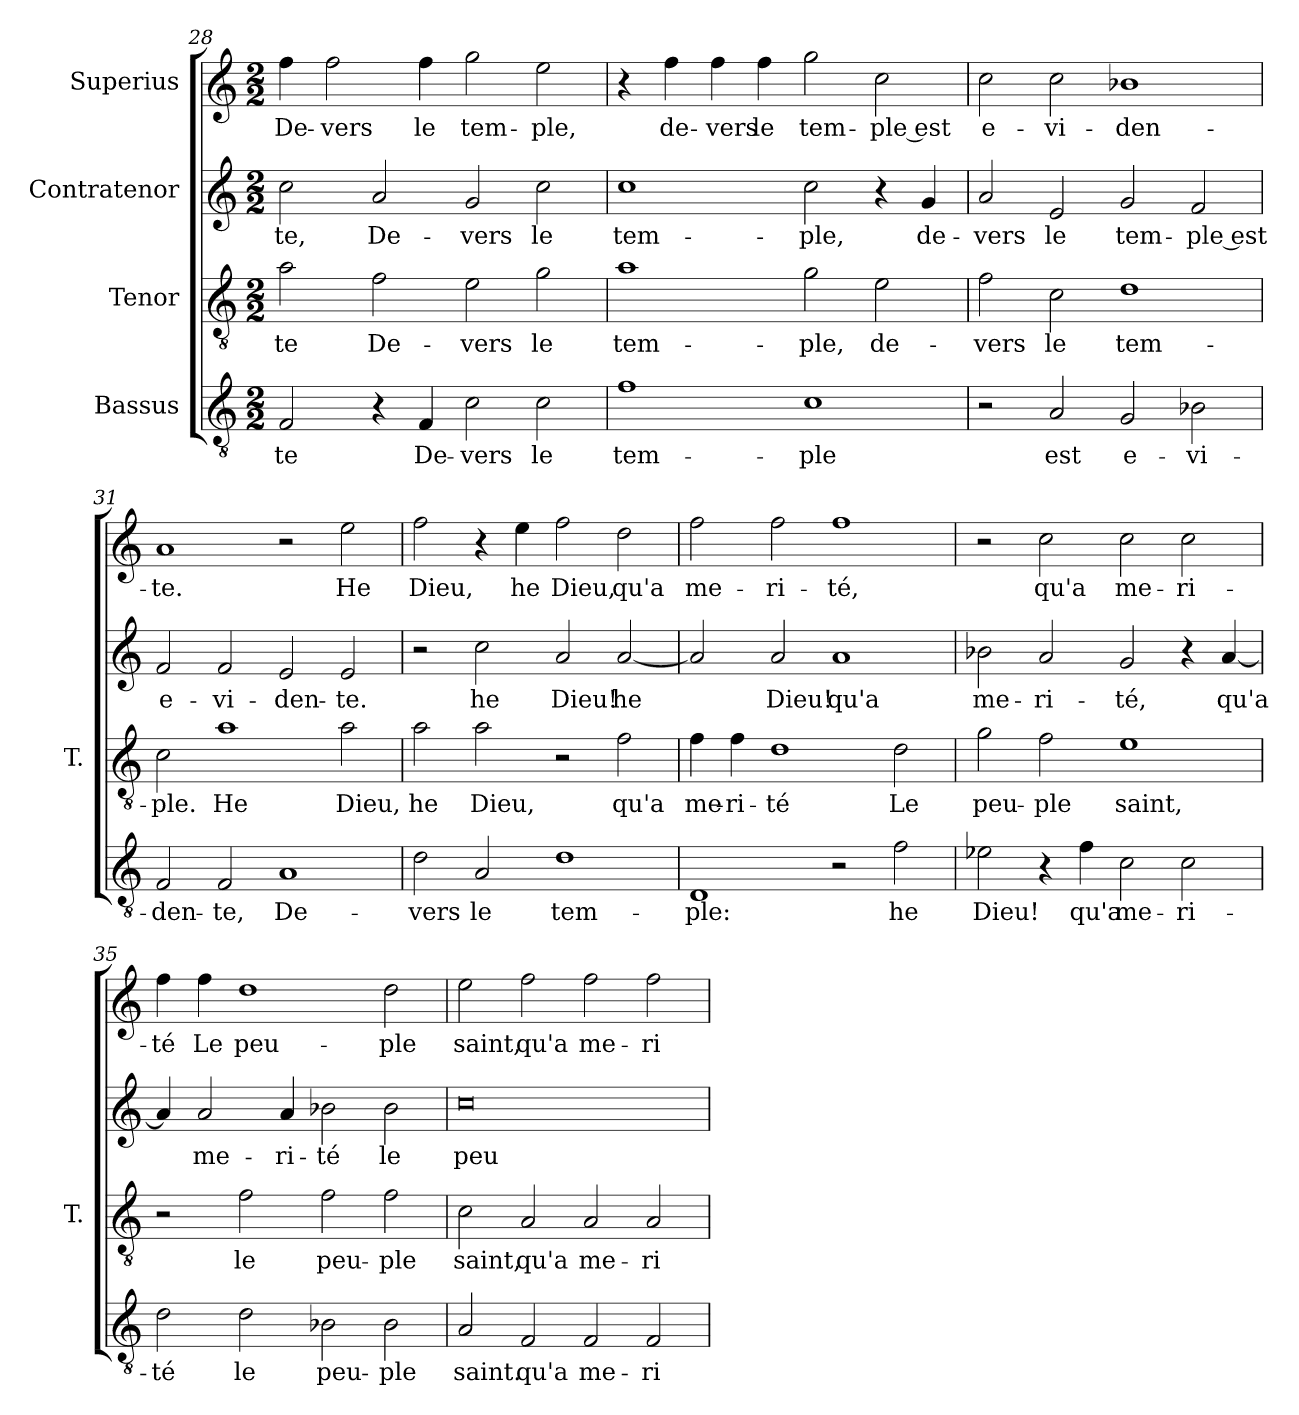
**kern	**text	**kern	**text	**kern	**text	**kern	**text
*part4	*part4	*part3	*part3	*part2	*part2	*part1	*part1
*staff4	*staff4	*staff3	*staff3	*staff2	*staff2	*staff1	*staff1
*I"Bassus	*	*I"Tenor	*	*I"Contratenor	*	*I"Superius	*
*	*	*I'T.	*	*	*	*	*
*clefGv2	*	*clefGv2	*	*clefG2	*	*clefG2	*
*ITrd7c12	*	*ITrd7c12	*	*	*	*	*
*k[]	*	*k[]	*	*k[]	*	*k[]	*
*C:	*	*C:	*	*C:	*	*C:	*
*M2/2	*	*M2/2	*	*M2/2	*	*M2/2	*
=28	=28	=28	=28	=28	=28	=28	=28
2FF/	-te	2A\	-te	2cc\	-te,	4ff\	De-
.	.	.	.	.	.	2ff\	-vers
4r	.	2F\	De-	2a/	De-	.	.
4FF/	De-	.	.	.	.	4ff\	le
2C\	-vers	2E\	-vers	2g/	-vers	2gg\	tem-
2C\	le	2G\	le	2cc\	le	2ee\	-ple,
=29	=29	=29	=29	=29	=29	=29	=29
1F\	tem-	1A\	tem-	1cc\	tem-	4r	.
.	.	.	.	.	.	4ff\	de-
.	.	.	.	.	.	4ff\	-vers
.	.	.	.	.	.	4ff\	le
1C\	-ple	2G\	-ple,	2cc\	-ple,	2gg\	tem-
.	.	2E\	de-	4r	.	2cc\	-ple est
.	.	.	.	4g/	de-	.	.
=30	=30	=30	=30	=30	=30	=30	=30
2r	.	2F\	-vers	2a/	-vers	2cc\	e-
2AA/	est	2C\	le	2e/	le	2cc\	-vi-
2GG/	e-	1D\	tem-	2g/	tem-	1b-X\	-den-
2BB-X\	-vi-	.	.	2f/	-ple est	.	.
!!LO:PB:g=z
=31	=31	=31	=31	=31	=31	=31	=31
2FF/	-den-	2C\	-ple.	2f/	e-	1a/	-te.
2FF/	-te,	1A\	He	2f/	-vi-	.	.
1AA/	De-	.	.	2e/	-den-	2r	.
.	.	2A\	Dieu,	2e/	-te.	2ee\	He
=32	=32	=32	=32	=32	=32	=32	=32
2D\	-vers	2A\	he	2r	.	2ff\	Dieu,
2AA/	le	2A\	Dieu,	2cc\	he	4r	.
.	.	.	.	.	.	4ee\	he
1D\	tem-	2r	.	2a/	Dieu!	2ff\	Dieu,
.	.	2F\	qu'a	[2a/	he	2dd\	qu'a
=33	=33	=33	=33	=33	=33	=33	=33
1DD/	-ple:	4F\	me-	2a/]	.	2ff\	me-
.	.	4F\	-ri-	.	.	.	.
.	.	1D\	-té	2a/	Dieu!	2ff\	-ri-
2r	.	.	.	1a/	qu'a	1ff\	-té,
2F\	he	2D\	Le	.	.	.	.
=34	=34	=34	=34	=34	=34	=34	=34
2E-X\	Dieu!	2G\	peu-	2b-X\	me-	2r	.
4r	.	2F\	-ple	2a/	-ri-	2cc\	qu'a
4F\	qu'a	.	.	.	.	.	.
2C\	me-	1E\	saint,	2g/	-té,	2cc\	me-
2C\	-ri-	.	.	4r	.	2cc\	-ri-
.	.	.	.	[4a/	qu'a	.	.
!!LO:LB:g=z
=35	=35	=35	=35	=35	=35	=35	=35
2D\	-té	2r	.	4a/]	.	4ff\	-té
.	.	.	.	2a/	me-	4ff\	Le
2D\	le	2F\	le	.	.	1dd\	peu-
.	.	.	.	4a/	-ri-	.	.
2BB-X\	peu-	2F\	peu-	2b-X\	-té	.	.
2BB-\	-ple	2F\	-ple	2b-\	le	2dd\	-ple
=36	=36	=36	=36	=36	=36	=36	=36
2AA/	saint.	2C\	saint,	0cc\	peu-	2ee\	saint,
2FF/	qu'a	2AA/	qu'a	.	.	2ff\	qu'a
2FF/	me-	2AA/	me-	.	.	2ff\	me-
2FF/	-ri-	2AA/	-ri-	.	.	2ff\	-ri-
=	=	=	=	=	=	=	=
*-	*-	*-	*-	*-	*-	*-	*-
